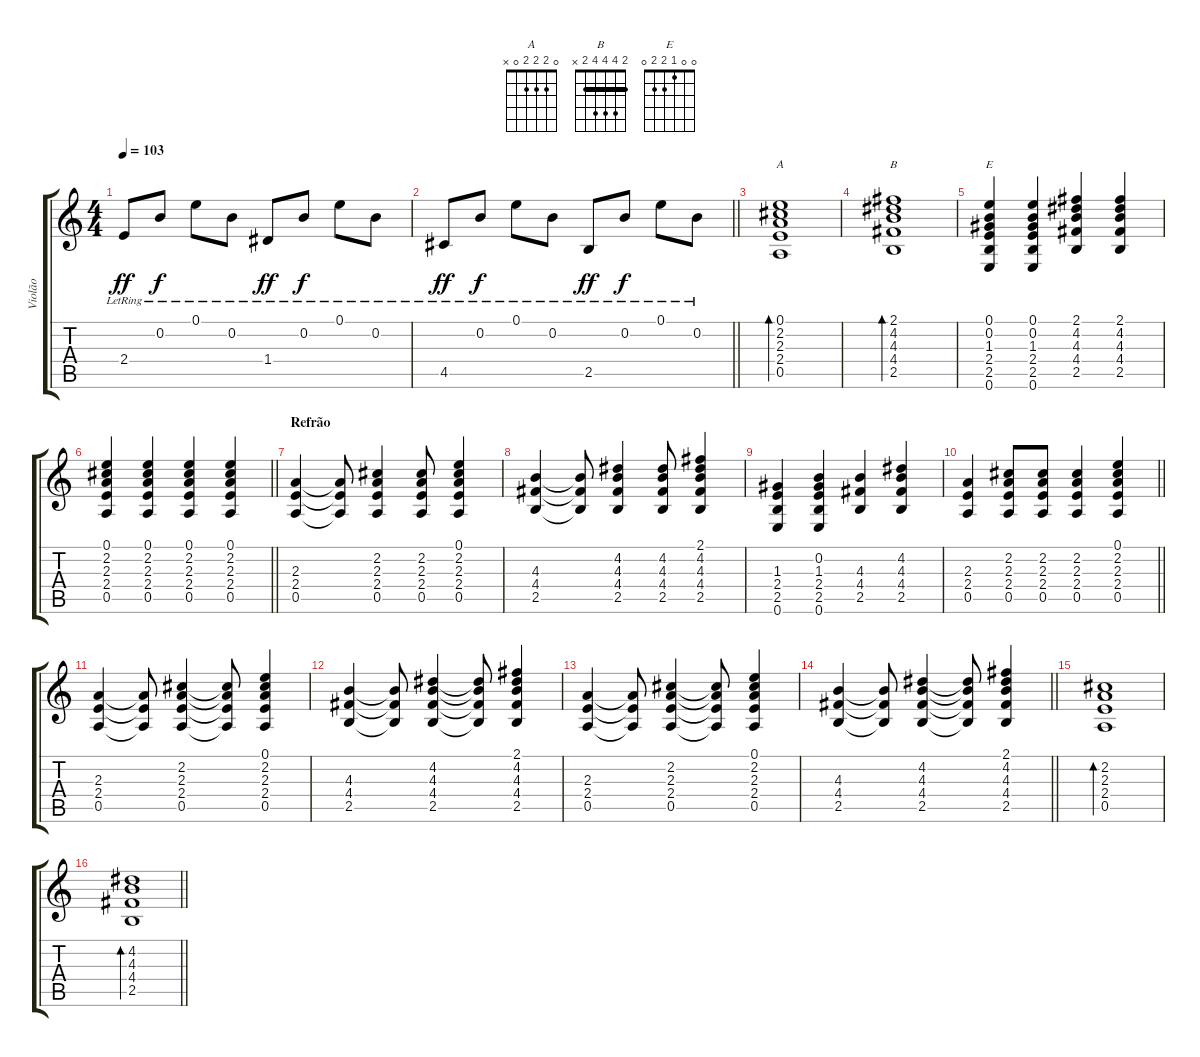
\track ("Violão" "Violão") {instrument acousticguitarnylon}
\staff {score tabs}
\tuning (E4 B3 G3 D3 A2 E2) {hide}
\chord ("A" 0 2 2 2 0 x)
\chord ("B" 2 4 4 4 2 x) {barre 2}
\chord ("E" 0 0 1 2 2 0)
\ts (4 4)
\tempo 103
\clef g2
\ks c
2.4{lr}.8{dy ff} 0.2{lr}.8{dy f} 0.1{lr}.8 0.2{lr}.8 1.4{lr}.8{dy ff} 0.2{lr}.8{dy f} 0.1{lr}.8 0.2{lr}.8 |
\barLineRight lightlight
4.5{lr}.8{dy ff} 0.2{lr}.8{dy f} 0.1{lr}.8 0.2{lr}.8 2.5{lr}.8{dy ff} 0.2{lr}.8{dy f} 0.1{lr}.8 0.2{lr}.8 |
(0.1 2.2 2.3 2.4 0.5).1{bd 240 ch "A"} |
(2.1 4.2 4.3 4.4 2.5).1{bd 240 ch "B"} |
(0.1 0.2 1.3 2.4 2.5 0.6).4{ch "E"} (0.1 0.2 1.3 2.4 2.5 0.6).4 (2.1 4.2 4.3 4.4 2.5).4 (2.1 4.2 4.3 4.4 2.5).4 |
\barLineRight lightlight
(0.1 2.2 2.3 2.4 0.5).4 (0.1 2.2 2.3 2.4 0.5).4 (0.1 2.2 2.3 2.4 0.5).4 (0.1 2.2 2.3 2.4 0.5).4 |
\section ("" "Refrão")
(2.3 2.4 0.5).4 (2.3{t} 2.4{t} 0.5{t}).8 (2.2 2.3 2.4 0.5).4 (2.2 2.3 2.4 0.5).8 (0.1 2.2 2.3 2.4 0.5).4 |
(4.3 4.4 2.5).4 (4.3{t} 4.4{t} 2.5{t}).8 (4.2 4.3 4.4 2.5).4 (4.2 4.3 4.4 2.5).8 (2.1 4.2 4.3 4.4 2.5).4 |
(1.3 2.4 2.5 0.6).4 (0.2 1.3 2.4 2.5 0.6).4 (4.3 4.4 2.5).4 (4.2 4.3 4.4 2.5).4 |
\barLineRight lightlight
(2.3 2.4 0.5).4 (2.2 2.3 2.4 0.5).8 (2.2 2.3 2.4 0.5).8 (2.2 2.3 2.4 0.5).4 (0.1 2.2 2.3 2.4 0.5).4 |
(2.3 2.4 0.5).4 (2.3{t} 2.4{t} 0.5{t}).8 (2.2 2.3 2.4 0.5).4 (2.2{t} 2.3{t} 2.4{t} 0.5{t}).8 (0.1 2.2 2.3 2.4 0.5).4 |
(4.3 4.4 2.5).4 (4.3{t} 4.4{t} 2.5{t}).8 (4.2 4.3 4.4 2.5).4 (4.2{t} 4.3{t} 4.4{t} 2.5{t}).8 (2.1 4.2 4.3 4.4 2.5).4 |
(2.3 2.4 0.5).4 (2.3{t} 2.4{t} 0.5{t}).8 (2.2 2.3 2.4 0.5).4 (2.2{t} 2.3{t} 2.4{t} 0.5{t}).8 (0.1 2.2 2.3 2.4 0.5).4 |
\barLineRight lightlight
(4.3 4.4 2.5).4 (4.3{t} 4.4{t} 2.5{t}).8 (4.2 4.3 4.4 2.5).4 (4.2{t} 4.3{t} 4.4{t} 2.5{t}).8 (2.1 4.2 4.3 4.4 2.5).4 |
(2.2 2.3 2.4 0.5).1{bd 240} |
\barLineRight lightlight
(4.2 4.3 4.4 2.5).1{bd 240}
